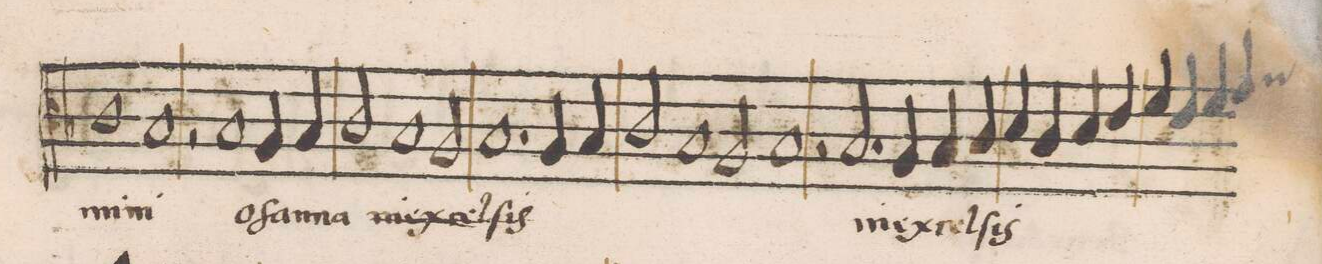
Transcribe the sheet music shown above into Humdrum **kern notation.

**kern	**text
*I"CANTVS	*
*clefC3	*
*k[b-]	*
*met(C|)	*
*M2/1	*
1c	-mi-
1B-	-ni
=79-	=79-
2rA	.
1B-	o-
4A/	-ſan-
4B-/	.
=80-	=80-
2c/	-na
1B-	.
2A/	.
=81-	=81-
1.B-	.
4A/	.
4B-/	.
=82-	=82-
2c/	.
1B-	.
2A/	.
=83-	=83-
1B-	.
2rA	.
2.B-/	in
=84-	=84-
4A/	ex-
4B-/	-cel-
4c/	-ſis
4d/	.
4c/	.
4d/	.
4e/	.
=85-	=85-
4f/	.
4e/	.
4f/	.
*custos:a	*
4g/	.
*-	*-
